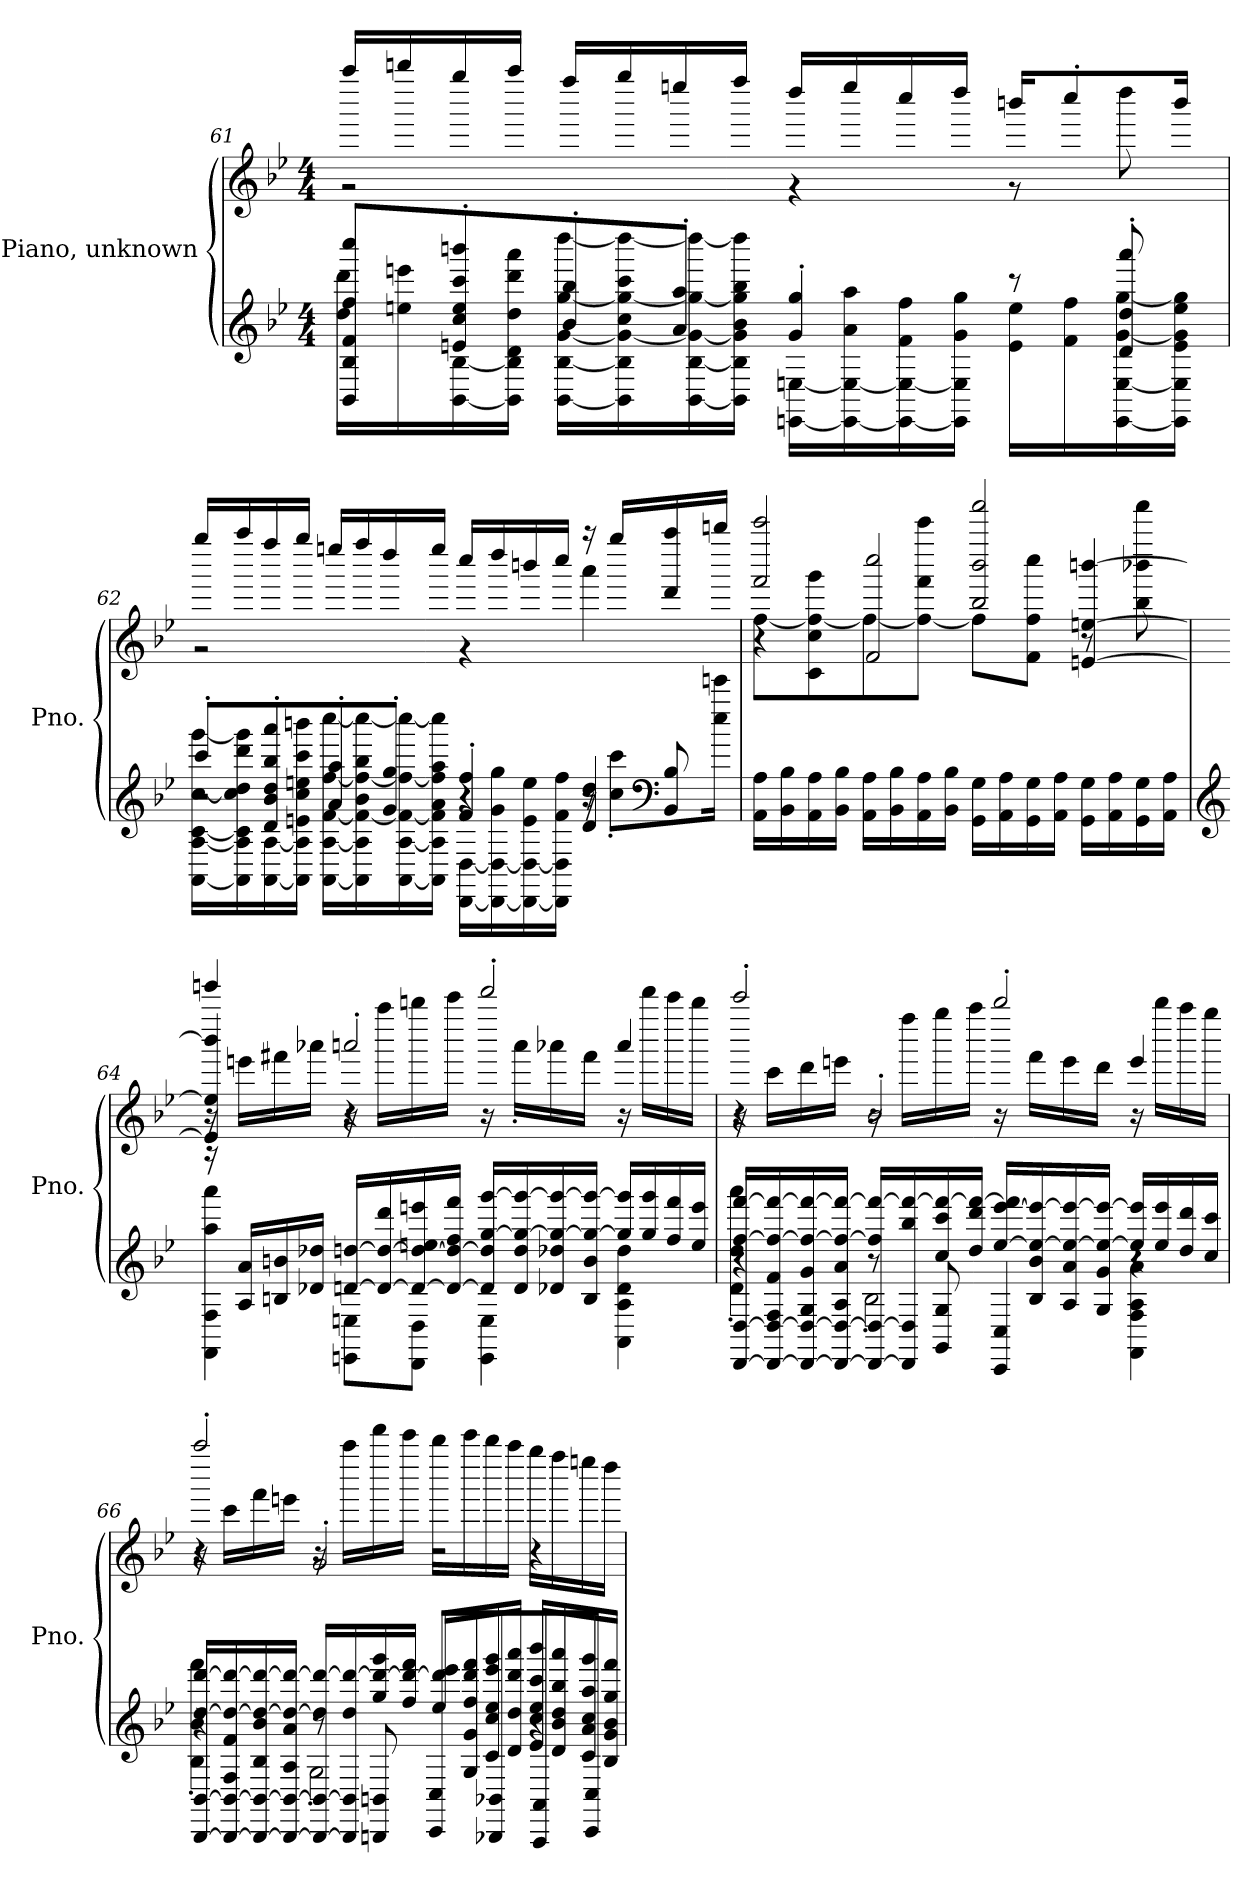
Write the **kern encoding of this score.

**kern	**kern
*part1	*part1
*staff2	*staff1
*I"Piano, unknown	*
*I'Pno.	*
!!LO:LB:g=z
*clefG2	*clefG2
*k[b-e-]	*k[b-e-]
*M4/4	*M4/4
=61	=61
*^	*^
8BB-/ 8B-/ 8f/ 8ff/ 8cccc/L	16dd\ 16ddd\LL	16aaaa/LL	2r
.	16een\ 16eeen\	16bbbbn/	.
8en/' 8cc/' 8ee/' 8ccc/' 8bbbn/'	[16BB-\ [16B-\	16gggg/	.
.	16BB-\] 16B-\] 16d\ 16dd\ 16ddd\ 16aaa\JJ	16aaaa/JJ	.
8b-/' 8bb-/'	[16BB-\ [16B-\ [16g\ [16gg\ [16dddd\LL	16ffff/LL	.
.	16BB-\] 16B-\] 16g\_ 16cc\ 16gg\_ 16ccc\ 16dddd\_	16gggg/	.
8a/' 8aa/'J	[16BB-\ [16B-\ 16g\_ 16gg\_ 16dddd\_	16eeeen/	.
.	16BB-\] 16B-\] 16g\] 16b-\ 16gg\] 16bb-\ 16dddd\]JJ	16ffff/JJ	.
4g/' 4gg/'	[16EEn\ [16En\LL	16dddd/LL	4r
.	16EE\_ 16E\_ 16a\ 16aa\	16eeee/	.
.	16EE\_ 16E\_ 16f\ 16ff\	16cccc/	.
.	16EE\] 16E\] 16g\ 16gg\JJ	16dddd/JJ	.
8r	16e\ 16ee\LL	16bbbn/KL	8r
.	16f\ 16ff\	8cccc'/	.
8d/' 8dd/' 8aaa/'	[16EE\ [16E\ [16g\ [16gg\	.	8dddd\
.	16EE\] 16E\] 16e\ 16g\] 16ee\ 16gg\]JJ	16bbb/Jk	.
!!LO:PB:g=z	!!
=62	=62	=62	=62
*	*^	*	*
8ccc'/L	[16AA\ [16A\ [16c\ [16cc\ [16ggg\LL	2r	16gggg/LL	2r
.	16AA\] 16A\] 16c\] 16cc\] 16dd\ 16ddd\ 16ggg\]	.	16aaaa/	.
8d/' 8b-/' 8dd/' 8bb-/' 8aaa/'	[16AA\ [16A\	.	16ffff/	.
.	16AA\] 16A\] 16en\ 16cc\ 16een\ 16ccc\ 16bbbn\JJ	.	16gggg/JJ	.
8a/' 8aa/'	[16AA\ [16A\ [16f\ [16ff\ [16cccc\LL	.	16eeeen/LL	.
.	16AA\] 16A\] 16f\_ 16b-\ 16ff\_ 16bb-\ 16cccc\_	.	16ffff/	.
8g/' 8gg/'J	[16AA\ [16A\ 16f\_ 16ff\_ 16cccc\_	.	16dddd/	.
.	16AA\] 16A\] 16f\] 16a\ 16ff\] 16aa\ 16cccc\]JJ	.	16eeee/JJ	.
4f/' 4ff/'	[16DD\ [16D\LL	4r	16cccc/LL	4r
.	16DD\_ 16D\_ 16g\ 16gg\	.	16dddd/	.
.	16DD\_ 16D\_ 16e\ 16ee\	.	16bbbn/	.
.	16DD\] 16D\] 16f\ 16ff\JJ	.	16cccc/JJ	.
4d/ 4dd/	16r	8r	16r	4aaa\
.	8cc\' 8ccc\'L	.	16gggg/LL	.
*clefF4	*	*	*	*
.	.	8BB-/ 8B-/	16ddd/ 16aaaa/	.
.	16ee\ 16eeen\Jk	.	16bbbbn/JJ	.
*v	*v	*v	*	*
=63	=63	=63
*	*	*^
16AA\ 16A\LL	2fff/ 2ccccc/	[8ff\L	4r
16BB-\ 16B-\	.	.	.
16AA\ 16A\	.	8c\ 8cc\ 8ff\_ 8ggg\	.
16BB-\ 16B-\JJ	.	.	.
16AA\ 16A\LL	.	8ff\_	2f/ 2cccc/
16BB-\ 16B-\	.	.	.
16AA\ 16A\	.	8ff\_ 8fff\ 8ccccc\J	.
16BB-\ 16B-\JJ	.	.	.
16GG\ 16G\LL	2bb-/ 2bbb-/ 2fffff/	8ff\L]	.
16AA\ 16A\	.	.	.
16GG\ 16G\	.	8f\ 8ff\ 8cccc\J	.
16AA\ 16A\JJ	.	.	.
16GG\ 16G\LL	.	8r	[4en/ [4een/ [4bbbn/
16AA\ 16A\	.	.	.
16GG\ 16G\	.	8bb-\ 8bbb-X\ 8fffff\	.
16AA\ 16A\JJ	.	.	.
!!LO:LB:g=z	!!	!!
=64	=64	=64	=64
*clefG2	*	*	*
*^	*	*	*
16r	4FF\ 4F\ 4aa\ 4aaa\	4eeeeen/	16r	4e/] 4ee/] 4bbb/]
16A/ 16a/LL	.	.	16eeen\LL	.
16Bn/ 16bn/	.	.	16fff#X\	.
16d-X/ 16dd-X/JJ	.	.	16aaa-X\JJ	.
[16dn/ [16ddn/LL	8EEn\ 8En\L	2aaan'/	16r	4r
16d/_ 16dd/_ 16ddd/	.	.	16aaaa\LL	.
16d/_ 16dd/_ 16een/ 16eeen/	8DD\ 8D\J	.	16bbbbn\	.
16d/_ 16dd/_ 16ff/ 16fff/JJ	.	.	16ccccc\JJ	.
16d/] 16dd/] [16gg/ [16ggg/LL	4EE\ 4E\	.	16r	2ddddd'/
16d/ 16dd/ 16gg/_ 16ggg/_	.	.	16aaa'\LL	.
16d-X/ 16dd-X/ 16gg/_ 16ggg/_	.	.	16aaa-X\	.
16B/ 16b/ 16gg/_ 16ggg/_JJ	.	.	16fff#\JJ	.
16gg/] 16ggg/]LL	4AA\ 4A\ 4d-\ 4dd-\	4aaa-/	16r	.
16gg/ 16ggg/	.	.	16ddddd\LL	.
16ff/ 16fff/	.	.	16ccccc\	.
16ee/ 16eee/JJ	.	.	16bbbb\JJ	.
!!LO:LB:g=z	!!	!!
=65	=65	=65	=65	=65
*	*^	*	*	*
[16DD/ [16D/ [16ff/ [16fff/LL	4d\' 4dd\' 4aaa\'	4r	2ccccc'/	16r	4r
16DD/_ 16D/_ 16F/ 16f/ 16ff/_ 16fff/_	.	.	.	16ccc\LL	.
16DD/_ 16D/_ 16G/ 16g/ 16ff/_ 16fff/_	.	.	.	16ddd\	.
16DD/_ 16D/_ 16A/ 16a/ 16ff/_ 16fff/_JJ	.	.	.	16eeen\JJ	.
16DD/_ 16D/_ 16ff/] 16fff/_LL	2B-'\	8r	.	16r	2b-'/
16DD/] 16D/] 16bb-/ 16fff/_	.	.	.	16ffff\LL	.
16cc/ 16ccc/ 16fff/_	.	8GG/ 8G/	.	16gggg\	.
16dd/ 16ddd/ 16fff/_JJ	.	.	.	16aaaa\JJ	.
[16ee-/ [16eee-/ 16fff/]LL	.	4CC/ 4C/	2bbbb-'/	16r	.
16B-/ 16b-/ 16ee-/_ 16eee-/_	.	.	.	16fff\LL	.
16A/ 16a/ 16ee-/_ 16eee-/_	.	.	.	16eee\	.
16G/ 16g/ 16ee-/_ 16eee-/_JJ	.	.	.	16ddd\JJ	.
16ee-/] 16eee-/]LL	4FF\ 4F\ 4A\ 4a\	4r	.	16r	4eee/
16ee-/ 16eee-/	.	.	.	16bbbb-\LL	.
16dd/ 16ddd/	.	.	.	16aaaa\	.
16cc/ 16ccc/JJ	.	.	.	16gggg\JJ	.
!!LO:LB:g=z	!!	!!
=66	=66	=66	=66	=66	=66
[16BBB-/ [16BB-/ [16dd/ [16ddd/LL	4B-\' 4b-\' 4fff\'	4r	2aaaa'/	16r	4r
16BBB-/_ 16BB-/_ 16F/ 16f/ 16dd/_ 16ddd/_	.	.	.	16ccc\LL	.
16BBB-/_ 16BB-/_ 16B-/ 16b-/ 16dd/_ 16ddd/_	.	.	.	16fff\	.
16BBB-/_ 16BB-/_ 16A/ 16a/ 16dd/_ 16ddd/_JJ	.	.	.	16eeen\JJ	.
16BBB-/_ 16BB-/_ 16dd/] 16ddd/_LL	2G'\	8r	.	16r	2g'/
16BBB-/] 16BB-/] 16dd/ 16ddd/_	.	.	.	16aaaa\LL	.
16gg/ 16ddd/_ 16ggg/	.	8BBBn/ 8BBn/	.	16ddddd\	.
16ff/ 16ddd/_ 16fff/JJ	.	.	.	16ccccc\JJ	.
16ee-/ 16ddd/] 16eee-/LL	.	8CC/ 8C/L	2r	16bbbb-\LL	.
16G/ 16g/ 16ff/ 16ddd/ 16fff/	.	.	.	16ccccc\	.
16c/ 16cc/ 16ee-/ 16eee-/ 16ggg/	.	8BBB-X/ 8BB-X/	.	16bbbb-\	.
16d/ 16dd/ 16ddd/ 16aaa/JJ	.	.	.	16aaaa\JJ	.
16e-/ 16cc/ 16ee-/ 16ccc/ 16bbb-/LL	4r	8AAA/ 8AA/	.	16gggg\LL	4r
16d/ 16b-/ 16dd/ 16bb-/ 16aaa/	.	.	.	16ffff\	.
16c/ 16a/ 16cc/ 16aa/ 16ggg/	.	8CC/ 8C/J	.	16eeeen\	.
16B-/ 16g/ 16b-/ 16gg/ 16fff/JJ	.	.	.	16dddd\JJ	.
*v	*v	*v	*	*	*
*	*v	*v	*v
=	=
*-	*-
